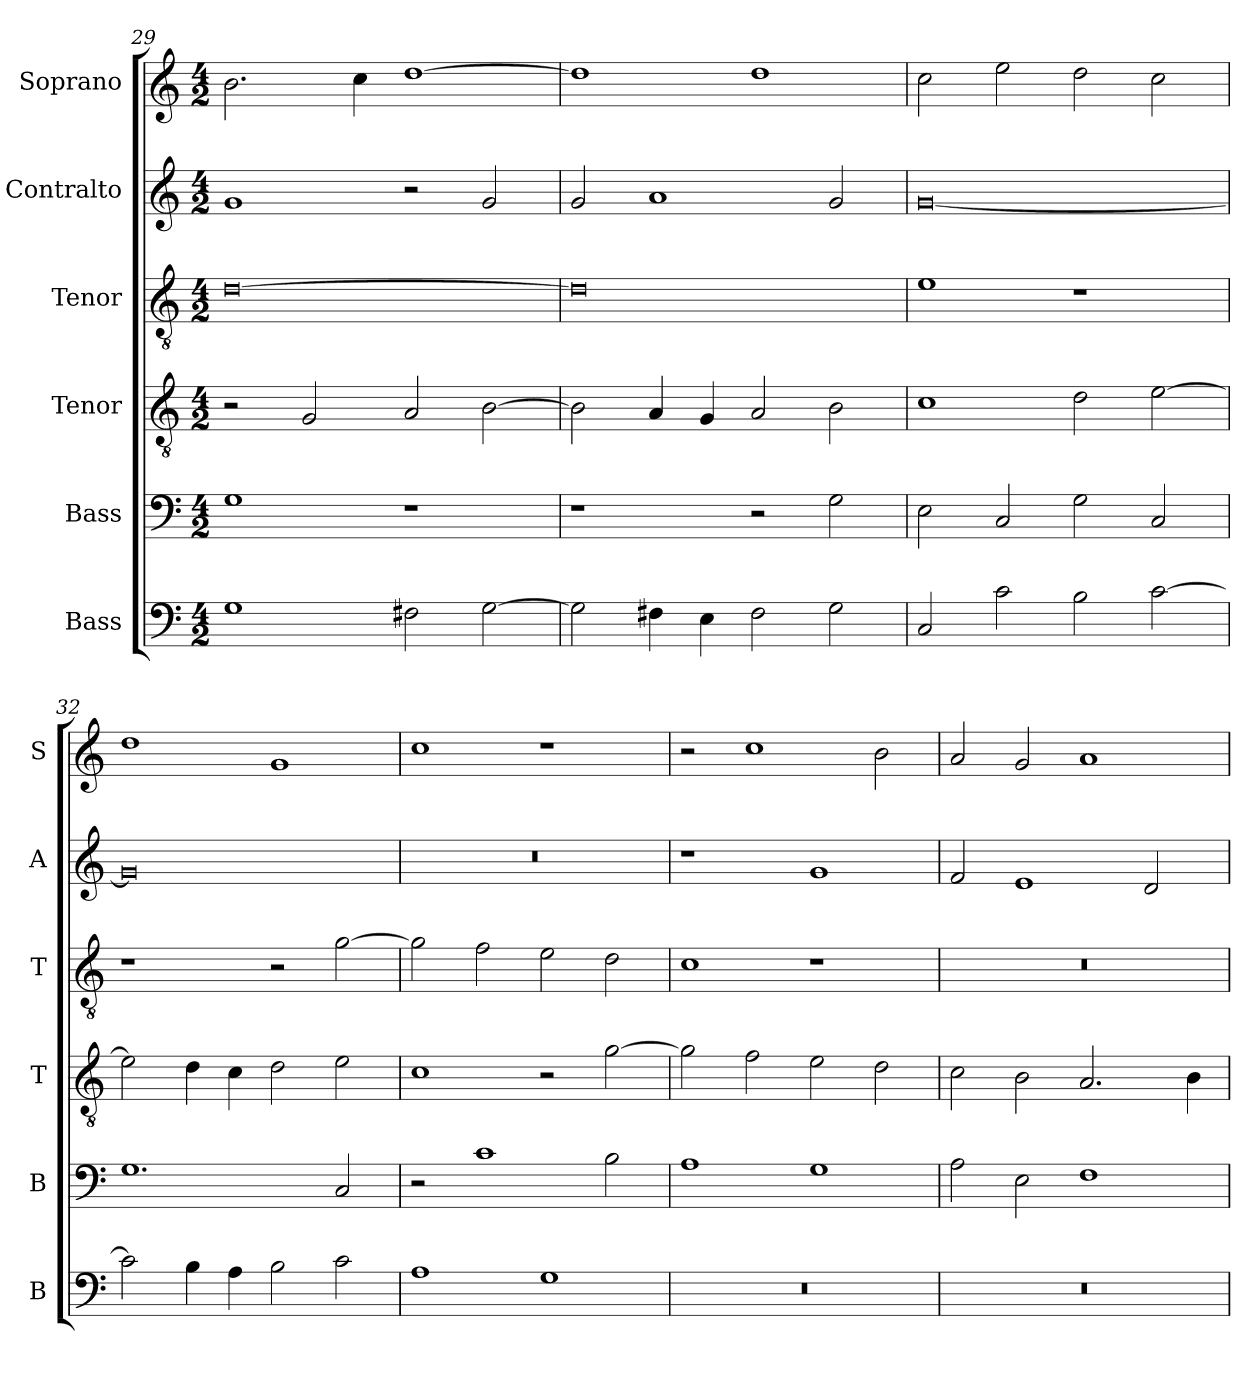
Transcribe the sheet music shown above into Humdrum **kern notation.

**kern	**kern	**kern	**kern	**kern	**kern
*part6	*part5	*part4	*part3	*part2	*part1
*staff6	*staff5	*staff4	*staff3	*staff2	*staff1
*I"Bass	*I"Bass	*I"Tenor	*I"Tenor	*I"Contralto	*I"Soprano
*I'B	*I'B	*I'T	*I'T	*I'A	*I'S
*clefF4	*clefF4	*clefGv2	*clefGv2	*clefG2	*clefG2
*k[]	*k[]	*k[]	*k[]	*k[]	*k[]
*C:ion	*C:ion	*C:ion	*C:ion	*C:ion	*C:ion
*M4/2	*M4/2	*M4/2	*M4/2	*M4/2	*M4/2
=29	=29	=29	=29	=29	=29
1G	1G	2r	[0d	1g	2.b
.	.	2G	.	.	.
.	.	.	.	.	4cc
2F#X	1r	2A	.	2r	[1dd
[2G	.	[2B	.	2g	.
=30	=30	=30	=30	=30	=30
2G]	1r	2B]	0d]	2g	1dd]
4F#X	.	4A	.	1a	.
4E	.	4G	.	.	.
2F#	2r	2A	.	.	1dd
2G	2G	2B	.	2g	.
=31	=31	=31	=31	=31	=31
2C	2E	1c	1e	[0g	2cc
2c	2C	.	.	.	2ee
2B	2G	2d	1r	.	2dd
[2c	2C	[2e	.	.	2cc
=32	=32	=32	=32	=32	=32
2c]	1.G	2e]	1r	0g]	1dd
4B	.	4d	.	.	.
4A	.	4c	.	.	.
2B	.	2d	2r	.	1g
2c	2C	2e	[2g	.	.
=33	=33	=33	=33	=33	=33
1A	2r	1c	2g]	0r	1cc
.	1c	.	2f	.	.
1G	.	2r	2e	.	1r
.	2B	[2g	2d	.	.
=34	=34	=34	=34	=34	=34
0r	1A	2g]	1c	1r	2r
.	.	2f	.	.	1cc
.	1G	2e	1r	1g	.
.	.	2d	.	.	2b
=35	=35	=35	=35	=35	=35
0r	2A	2c	0r	2f	2a
.	2E	2B	.	1e	2g
.	1F	2.A	.	.	1a
.	.	.	.	2d	.
.	.	4B	.	.	.
=	=	=	=	=	=
*-	*-	*-	*-	*-	*-
